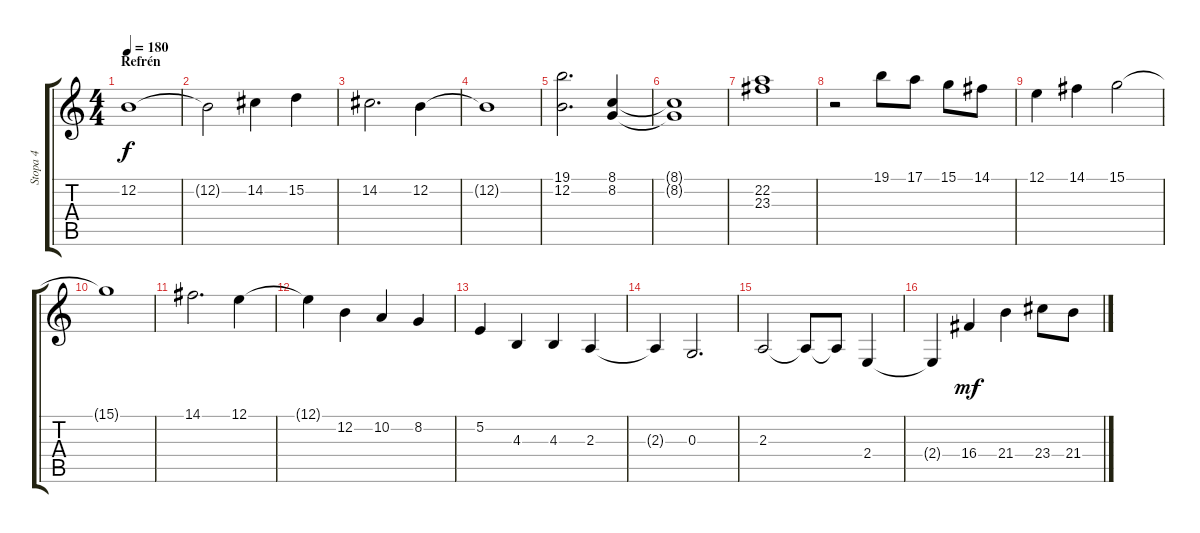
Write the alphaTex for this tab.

\track ("Stopa 4" "Stopa 4") {instrument stringensemble1}
\staff {score tabs}
\tuning (E4 B3 G3 D3 A2 E2) {hide}
\ts (4 4)
\section ("" "Refrén")
\tempo 180
\clef g2
\ks c
12.2.1{dy f} |
12.2{t}.2 14.2.4 15.2.4 |
14.2.2{d} 12.2.4 |
12.2{t}.1 |
(19.1 12.2).2{d} (8.1 8.2).4 |
(8.1{t} 8.2{t}).1 |
(22.2 23.3).1 |
r.2 19.1.8 17.1.8 15.1.8 14.1.8 |
12.1.4 14.1.4 15.1.2 |
15.1{t}.1 |
14.1.2{d} 12.1.4 |
12.1{t}.4 12.2.4 10.2.4 8.2.4 |
5.2.4 4.3.4 4.3.4 2.3.4 |
2.3{t}.4 0.3.2{d} |
2.3.2 2.3{t}.8 2.3{t}.8 2.4.4 |
2.4{t}.4 16.4.4{dy mf} 21.4.4 23.4.8 21.4.8
